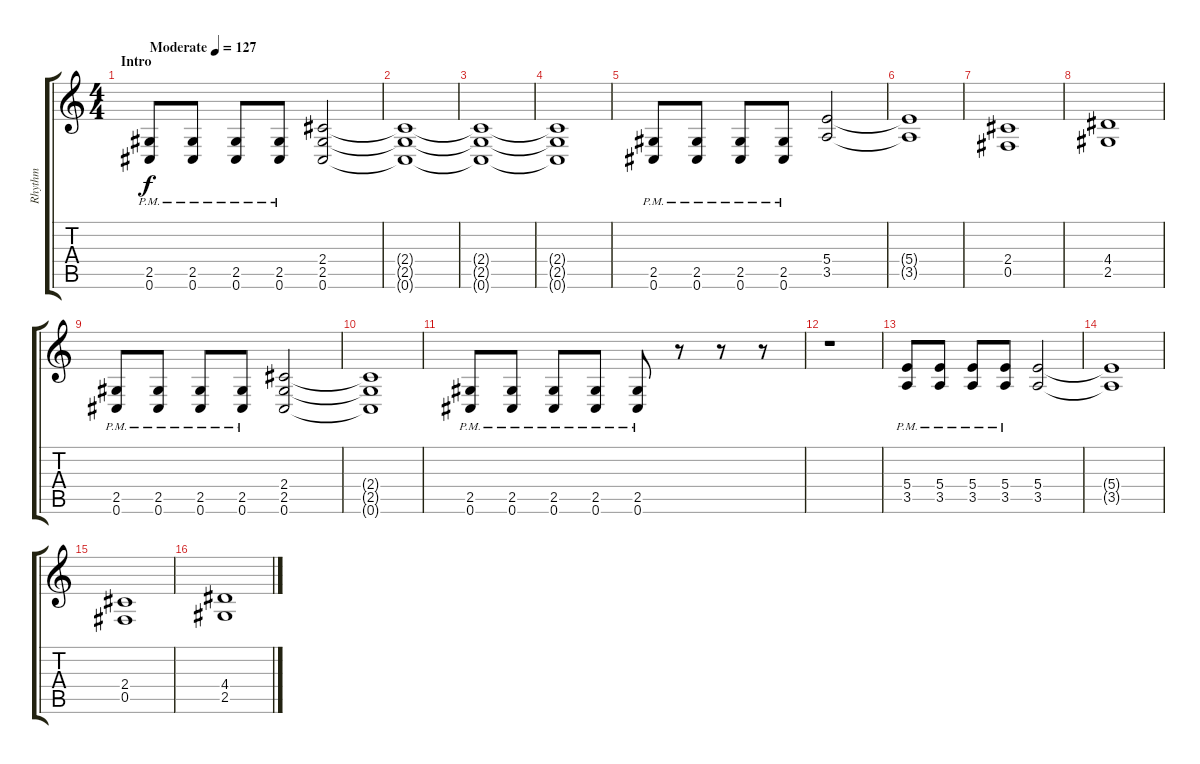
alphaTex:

\track ("Rhythm" "Rhythm") {instrument distortionguitar}
\staff {score tabs}
\tuning (Db4 Ab3 E3 B2 Gb2 Db2) {hide}
\ts (4 4)
\section ("" "Intro")
\tempo (127 "Moderate")
\clef g2
\ks c
(2.5{pm} 0.6{pm}).8{dy f instrument distortionguitar} (2.5{pm} 0.6{pm}).8 (2.5{pm} 0.6{pm}).8 (2.5{pm} 0.6{pm}).8 (2.4 2.5 0.6).2 |
(2.4{t} 2.5{t} 0.6{t}).1 |
(2.4{t} 2.5{t} 0.6{t}).1 |
(2.4{t} 2.5{t} 0.6{t}).1 |
(2.5{pm} 0.6{pm}).8 (2.5{pm} 0.6{pm}).8 (2.5{pm} 0.6{pm}).8 (2.5{pm} 0.6{pm}).8 (5.4 3.5).2 |
(5.4{t} 3.5{t}).1 |
(2.4 0.5).1 |
(4.4 2.5).1 |
(2.5{pm} 0.6{pm}).8 (2.5{pm} 0.6{pm}).8 (2.5{pm} 0.6{pm}).8 (2.5{pm} 0.6{pm}).8 (2.4 2.5 0.6).2 |
(2.4{t} 2.5{t} 0.6{t}).1 |
(2.5{pm} 0.6{pm}).8 (2.5{pm} 0.6{pm}).8 (2.5{pm} 0.6{pm}).8 (2.5{pm} 0.6{pm}).8 (2.5{pm} 0.6{pm}).8 r.8 r.8 r.8 |
r.1 |
(5.4{pm} 3.5{pm}).8 (5.4{pm} 3.5{pm}).8 (5.4{pm} 3.5{pm}).8 (5.4{pm} 3.5{pm}).8 (5.4 3.5).2 |
(5.4{t} 3.5{t}).1 |
(2.4 0.5).1 |
(4.4 2.5).1
